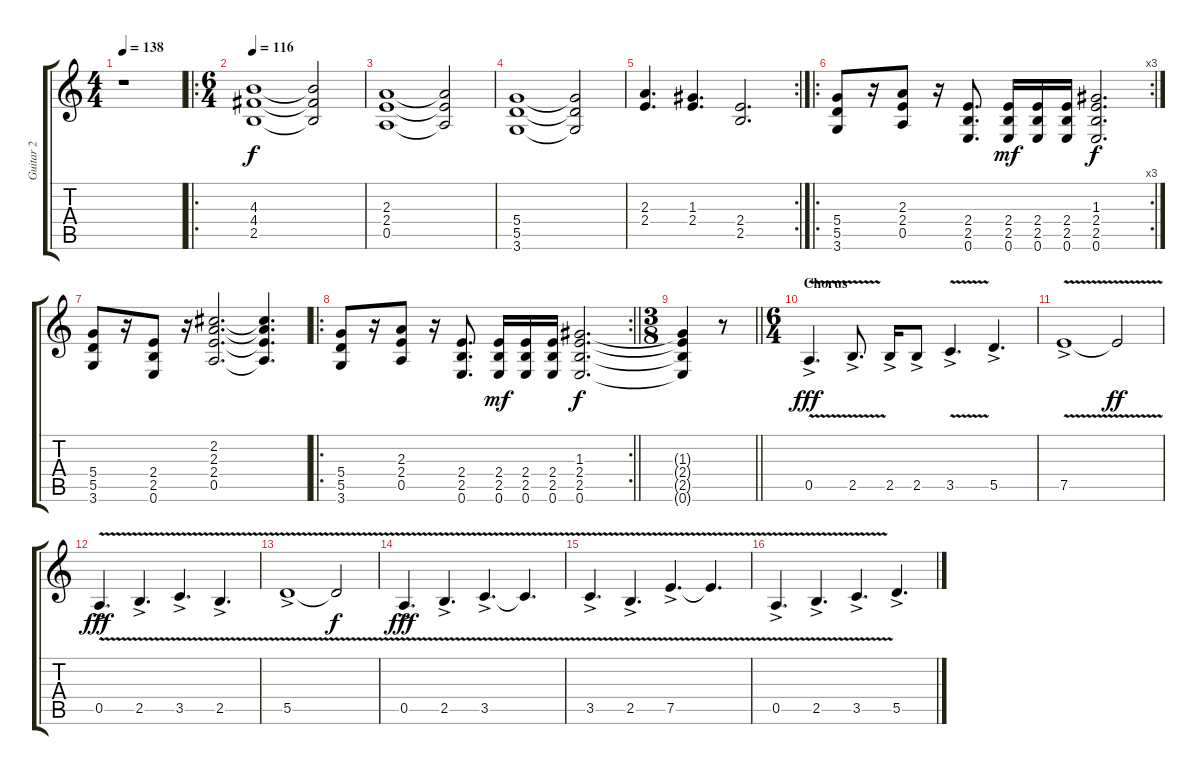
\track ("Guitar 2" "Guitar 2") {instrument distortionguitar}
\staff {score tabs}
\tuning (E4 B3 G3 D3 A2 E2) {hide}
\ts (4 4)
\tempo 138
\clef g2
\ks c
r.1{dy f} |
\ro
\ts (6 4)
\tempo 116
(4.3 4.4 2.5).1 (4.3{t} 4.4{t} 2.5{t}).2 |
(2.3 2.4 0.5).1 (2.3{t} 2.4{t} 0.5{t}).2 |
(5.4 5.5 3.6).1 (5.4{t} 5.5{t} 3.6{t}).2 |
\rc 2
(2.3 2.4).4{d} (1.3 2.4).4{d} (2.4 2.5).2{d} |
\ro
\rc 3
(5.4 5.5 3.6).8 r.16 (2.3 2.4 0.5).8 r.16 (2.4 2.5 0.6).8{d} (2.4 2.5 0.6).16{dy mf} (2.4 2.5 0.6).16 (2.4 2.5 0.6).16 (1.3 2.4 2.5 0.6).2{d dy f} |
(5.4 5.5 3.6).8 r.16 (2.4 2.5 0.6).8 r.16 (2.2 2.3 2.4 0.5).2{d} (2.2{t} 2.3{t} 2.4{t} 0.5{t}).4{d} |
\ro
\rc 2
\barLineRight lightlight
(5.4 5.5 3.6).8 r.16 (2.3 2.4 0.5).8 r.16 (2.4 2.5 0.6).8{d} (2.4 2.5 0.6).16{dy mf} (2.4 2.5 0.6).16 (2.4 2.5 0.6).16 (1.3 2.4 2.5 0.6).2{d dy f} |
\ts (3 8)
\barLineRight lightlight
(1.3{t} 2.4{t} 2.5{t} 0.6{t}).4 r.8 |
\ts (6 4)
\section ("" "Chorus")
0.5{v ac}.4{d dy fff volume 16} 2.5{v ac}.8{d} 2.5{ac}.16 2.5{ac}.8 3.5{v ac}.4{d} 5.5{ac}.4{d} |
7.5{v ac}.1 7.5{t}.2{dy ff} |
0.5{v ac}.4{d dy fff} 2.5{v ac}.4{d} 3.5{v ac}.4{d} 2.5{v ac}.4{d} |
5.5{v ac}.1 5.5{t}.2{dy f} |
0.5{v ac}.4{d dy fff} 2.5{v ac}.4{d} 3.5{v ac}.4{d} 3.5{t}.4{d} |
3.5{v ac}.4{d} 2.5{v ac}.4{d} 7.5{v ac}.4{d} 7.5{t}.4{d} |
0.5{v ac}.4{d} 2.5{v ac}.4{d} 3.5{v ac}.4{d} 5.5{ac}.4{d}
